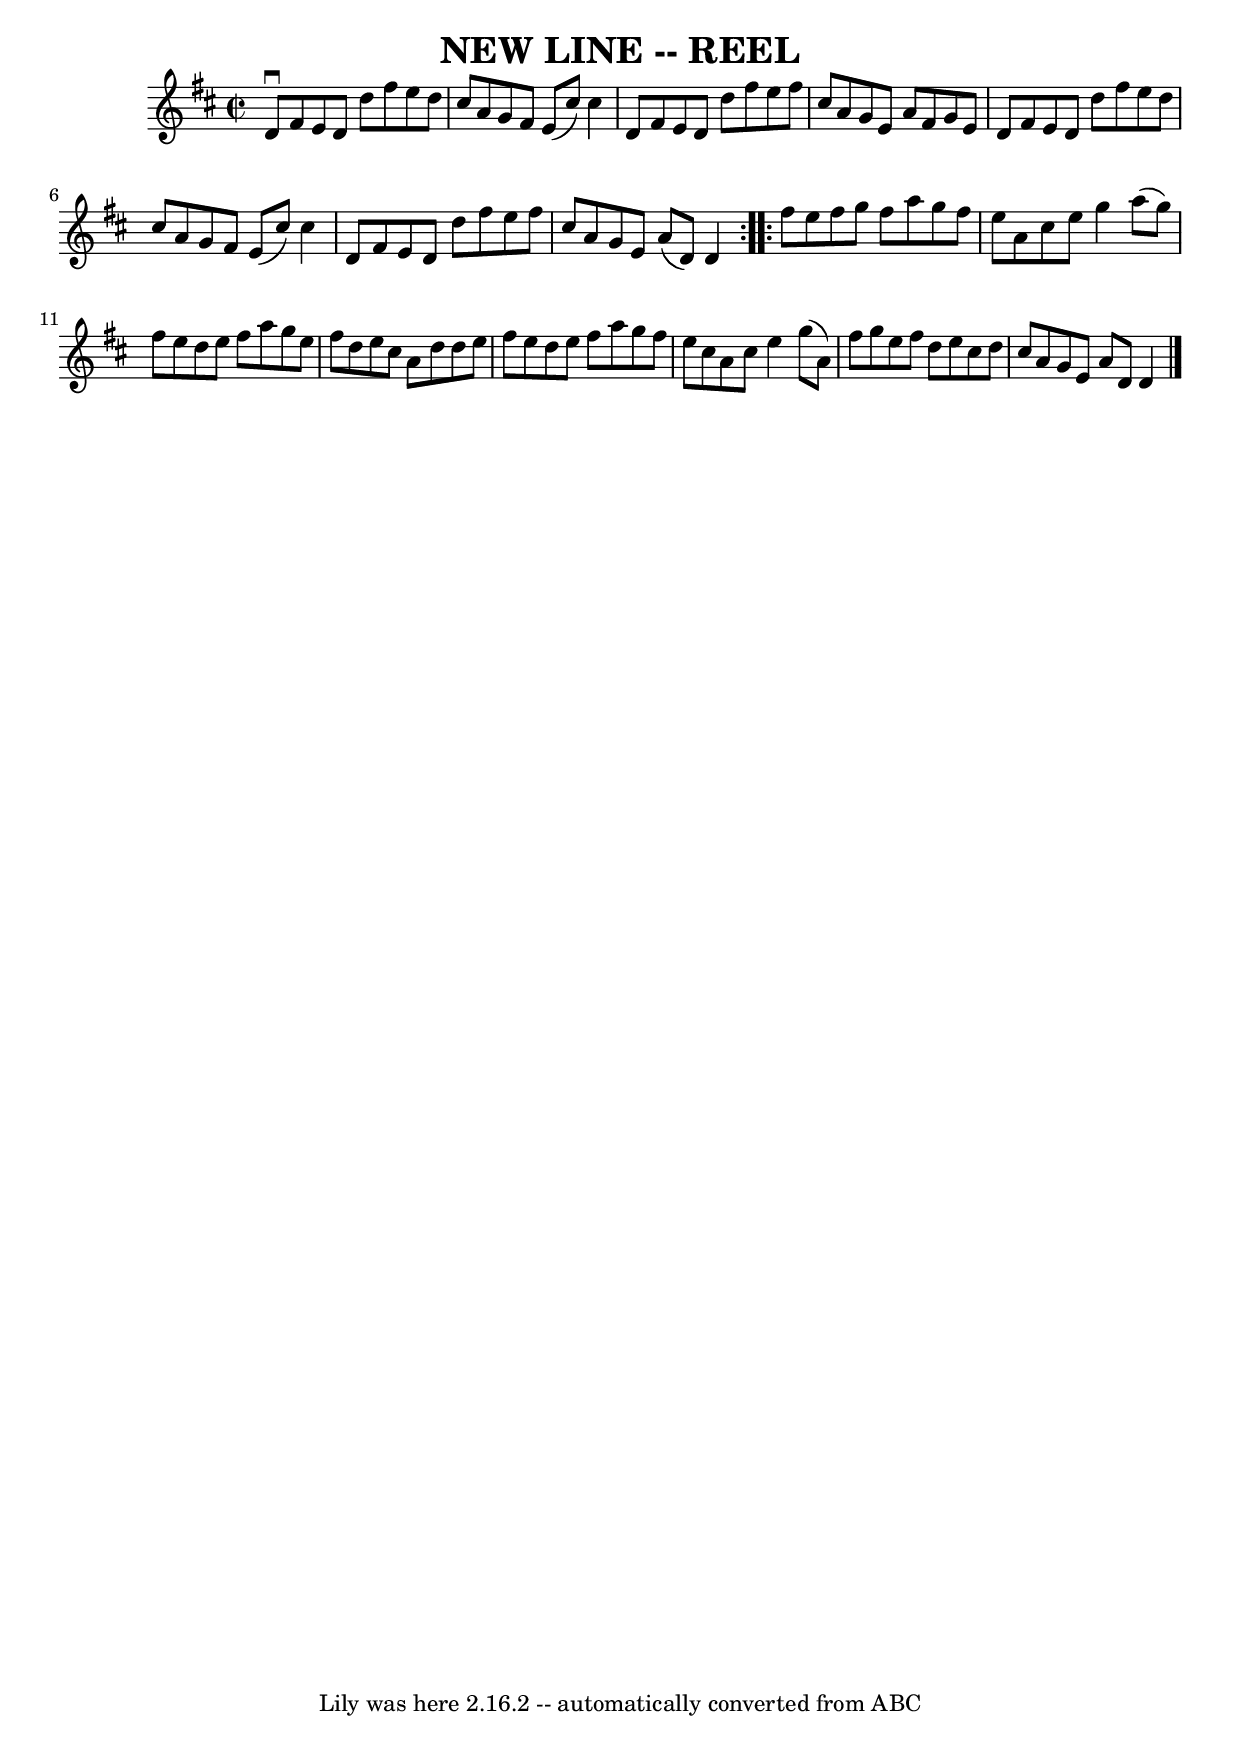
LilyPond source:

\version "2.7.40"
\include "Mammoth.ily"
\header {
	%% book = "Ryan's Mammoth Collection of Fiddle Tunes"
	crossRefNumber = "1"
	footnotes = ""
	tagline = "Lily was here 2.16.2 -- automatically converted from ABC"
	title = "NEW LINE -- REEL"
}
voicedefault =  {


\repeat volta 2 {
\override Staff.TimeSignature #'style = #'C
 \time 2/2 
\key d \major d'8^\downbow fis'8 e'8 d'8 d''8    
fis''8 e''8 d''8    |
 cis''8 a'8 g'8 fis'8 e'8 (
cis''8) cis''4    |
 d'8 fis'8 e'8 d'8 d''8 fis''8  
 e''8 fis''8    |
 cis''8 a'8 g'8 e'8 a'8 fis'8    
g'8 e'8    |
     |
 d'8 fis'8 e'8 d'8 d''8    
fis''8 e''8 d''8    |
 cis''8 a'8 g'8 fis'8 e'8 (
cis''8) cis''4    |
 d'8 fis'8 e'8 d'8 d''8 fis''8  
 e''8 fis''8    |
 cis''8 a'8 g'8 e'8 a'8 (d'8)   
d'4    }     \repeat volta 2 { fis''8 e''8 fis''8 g''8 fis''8    
a''8 g''8 fis''8    |
 e''8 a'8 cis''8 e''8 g''4    
a''8 (g''8)   |
 fis''8 e''8 d''8 e''8 fis''8 a''8 
 g''8 e''8    |
 fis''8 d''8 e''8 cis''8 a'8 d''8   
 d''8 e''8    |
     |
 fis''8 e''8 d''8 e''8    
fis''8 a''8 g''8 fis''8    |
 e''8 cis''8 a'8 cis''8  
 e''4 g''8 (a'8)   |
 fis''8 g''8 e''8 fis''8    
d''8 e''8 cis''8 d''8    |
 cis''8 a'8 g'8 e'8 a'8 
 d'8 d'4      \bar "|."   }
}

\score{
    <<

	\context Staff="default"
	{
	    \voicedefault 
	}

    >>
	\layout {
	}
	\midi {}
}
